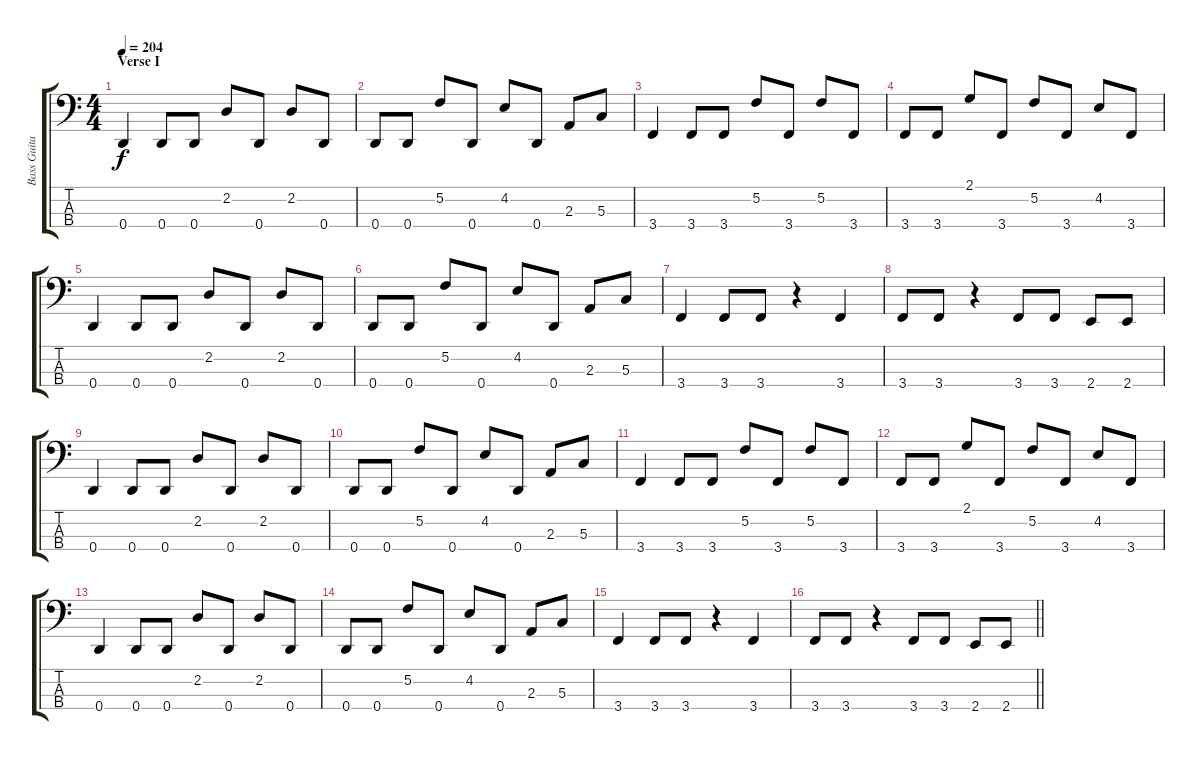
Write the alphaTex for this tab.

\track ("Bass Guitar" "Bass Guita") {instrument electricbassfinger}
\staff {score tabs}
\tuning (F2 C2 G1 D1) {hide}
\ts (4 4)
\section ("" "Verse I")
\tempo 204
\clef f4
\ks c
0.4.4{dy f} 0.4.8 0.4.8 2.2.8 0.4.8 2.2.8 0.4.8 |
0.4.8 0.4.8 5.2.8 0.4.8 4.2.8 0.4.8 2.3.8 5.3.8 |
3.4.4 3.4.8 3.4.8 5.2.8 3.4.8 5.2.8 3.4.8 |
3.4.8 3.4.8 2.1.8 3.4.8 5.2.8 3.4.8 4.2.8 3.4.8 |
0.4.4 0.4.8 0.4.8 2.2.8 0.4.8 2.2.8 0.4.8 |
0.4.8 0.4.8 5.2.8 0.4.8 4.2.8 0.4.8 2.3.8 5.3.8 |
3.4.4 3.4.8 3.4.8 r.4 3.4.4 |
3.4.8 3.4.8 r.4 3.4.8 3.4.8 2.4.8 2.4.8 |
0.4.4 0.4.8 0.4.8 2.2.8 0.4.8 2.2.8 0.4.8 |
0.4.8 0.4.8 5.2.8 0.4.8 4.2.8 0.4.8 2.3.8 5.3.8 |
3.4.4 3.4.8 3.4.8 5.2.8 3.4.8 5.2.8 3.4.8 |
3.4.8 3.4.8 2.1.8 3.4.8 5.2.8 3.4.8 4.2.8 3.4.8 |
0.4.4 0.4.8 0.4.8 2.2.8 0.4.8 2.2.8 0.4.8 |
0.4.8 0.4.8 5.2.8 0.4.8 4.2.8 0.4.8 2.3.8 5.3.8 |
3.4.4 3.4.8 3.4.8 r.4 3.4.4 |
\barLineRight lightlight
3.4.8 3.4.8 r.4 3.4.8 3.4.8 2.4.8 2.4.8
